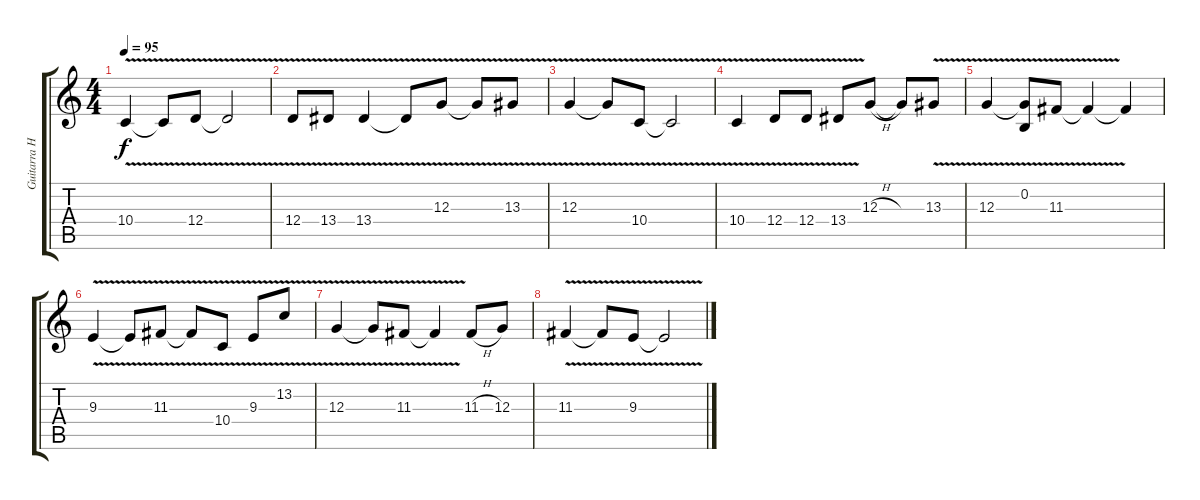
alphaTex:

\track ("Guitarra Harm" "Guitarra H") {instrument lead5charang}
\staff {score tabs}
\tuning (E4 B3 G3 D3 A2 E2) {hide}
\ts (4 4)
\tempo 95
\clef g2
\ks c
10.4{v}.4{dy f} 10.4{t}.8 12.4{v}.8 12.4{t}.2 |
12.4{v}.8 13.4{v}.8 13.4{v}.4 13.4{t}.8 12.3{v}.8 12.3{t}.8 13.3{v}.8 |
12.3{v}.4 12.3{t}.8 10.4{v}.8 10.4{t}.2 |
10.4{v}.4 12.4{v}.8 12.4{v}.8 13.4{v}.8 12.3{h}.8 12.3{t}.8 13.3{v}.8 |
12.3{v}.4 (0.2 12.3{t}).8 11.3{v}.8 11.3{t}.4 11.3{t}.4 |
9.3{v}.4 9.3{t}.8 11.3{v}.8 11.3{t}.8 10.4{v}.8 9.3{v}.8 13.2{v}.8 |
12.3{v}.4 12.3{t}.8 11.3{v}.8 11.3{t}.4 11.3{h}.8 12.3.8 |
11.3{v}.4 11.3{t}.8 9.3{v}.8 9.3{t}.2
